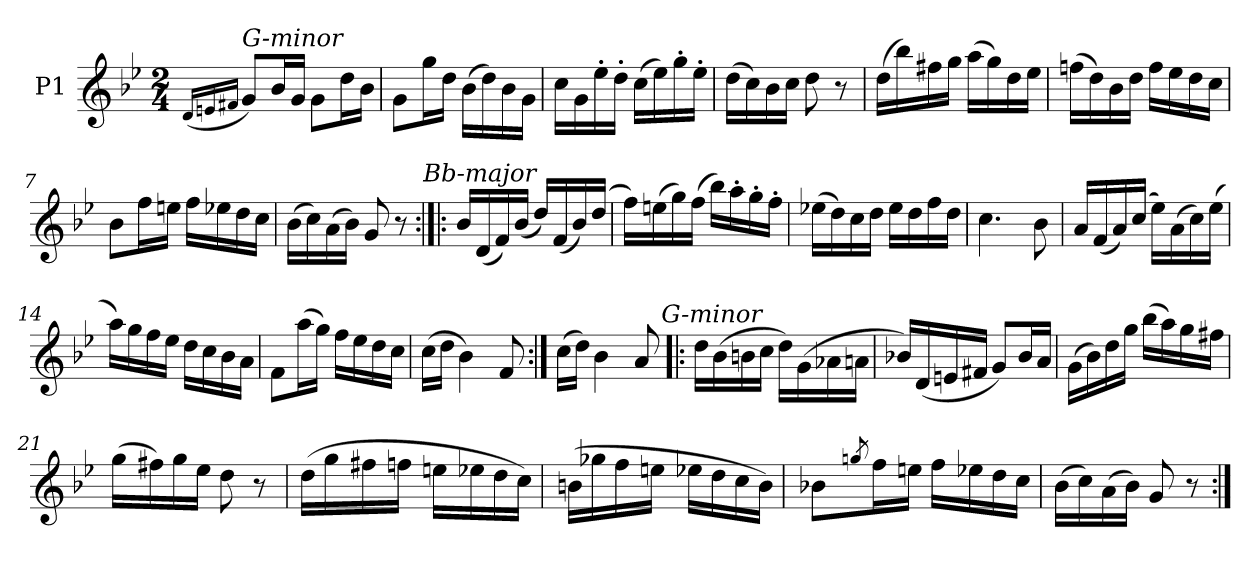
**kern
*part1
*staff1
*I"P1
*clefG2
*k[b-e-]
*g:
*M2/4
=1
(16qqd/LL
16qqen/
16qqf#X/JJ
!LO:TX:a:i:t=G-minor
8gL)
16b-L
16gJJ
8gL
16ddL
16b-JJ
=2
8gL
16ggL
16ddJJ
(16b-LL
16dd)
16b-
16gJJ
=3
16ccLL
16g
16ee-'
16dd'JJ
(16ccLL
16ee-)
16gg'
16ee-'JJ
=4
(16ddLL
16cc)
16b-
16ccJJ
8dd
8r
=5
(16ddLL
16bb-)
16ff#X
16ggJJ
(16aaLL
16gg)
16dd
16ee-JJ
=6
(16ffnLL
16dd)
16b-
16ddJJ
16ffLL
16ee-
16dd
16ccJJ
=7
8b-L
16ffL
16eenJJ
16ffLL
16ee-X
16dd
16ccJJ
=8
(16b-LL
16cc)
(16a
16b-JJ)
8g
8r
!LO:TX:a:i:t=Bb-major
=9:|!|:
16b-LL
(16d
16f)
(16b-JJ
16ddLL)
(16f
16b-)
(16ddJJ
=10
16ffLL)
(16een
16gg)
(16ffJJ
16bb-LL)
16aa'
16gg'
16ff'JJ
=11
(16ee-XLL
16dd)
16cc
16ddJJ
16ee-LL
16dd
16ff
16ddJJ
=12
4.cc
8b-
=13
16aLL
(16f
16a)
(16ccJJ
16ee-LL)
(16a
16cc)
(16ee-JJ
=14
16aaLL)
16gg
16ff
16ee-JJ
16ddLL
16cc
16b-
16aJJ
=15
8fL
(16aaL
16ggJJ)
16ffLL
16ee-
16dd
16ccJJ
=16
(16ccLL
16ddJJ
4b-)
8f
=17:|!
(16ccLL
16ddJJ)
4b-
8a
!LO:TX:a:i:t=G-minor
=18!|:
16ddLL
(16b-
16bn
16ccJJ
16ddLL)
(16g
16a-X
16anJJ
=19
16b-XLL)
(16d
16en
16f#XJJ
8gL)
16b-L
16aJJ
=20
(16gLL
16b-)
16dd
16ggJJ
(16bb-LL
16aa)
16gg
16ff#XJJ
=21
(16ggLL
16ff#X)
16gg
16ee-JJ
8dd
8r
=22
(16ddLL
16gg
16ff#X
16ffnJJ
16eenLL
16ee-X
16dd
16ccJJ)
=23
(16bnLL
16gg-X
16ff
16eenJJ
16ee-XLL
16dd
16cc
16bJJ)
=24
8b-XL
8qggn/
16ffL
16eenJJ
16ffLL
16ee-X
16dd
16ccJJ
=25
(16b-LL
16cc)
(16a
16b-JJ)
8g
8r
=:|!
*-
